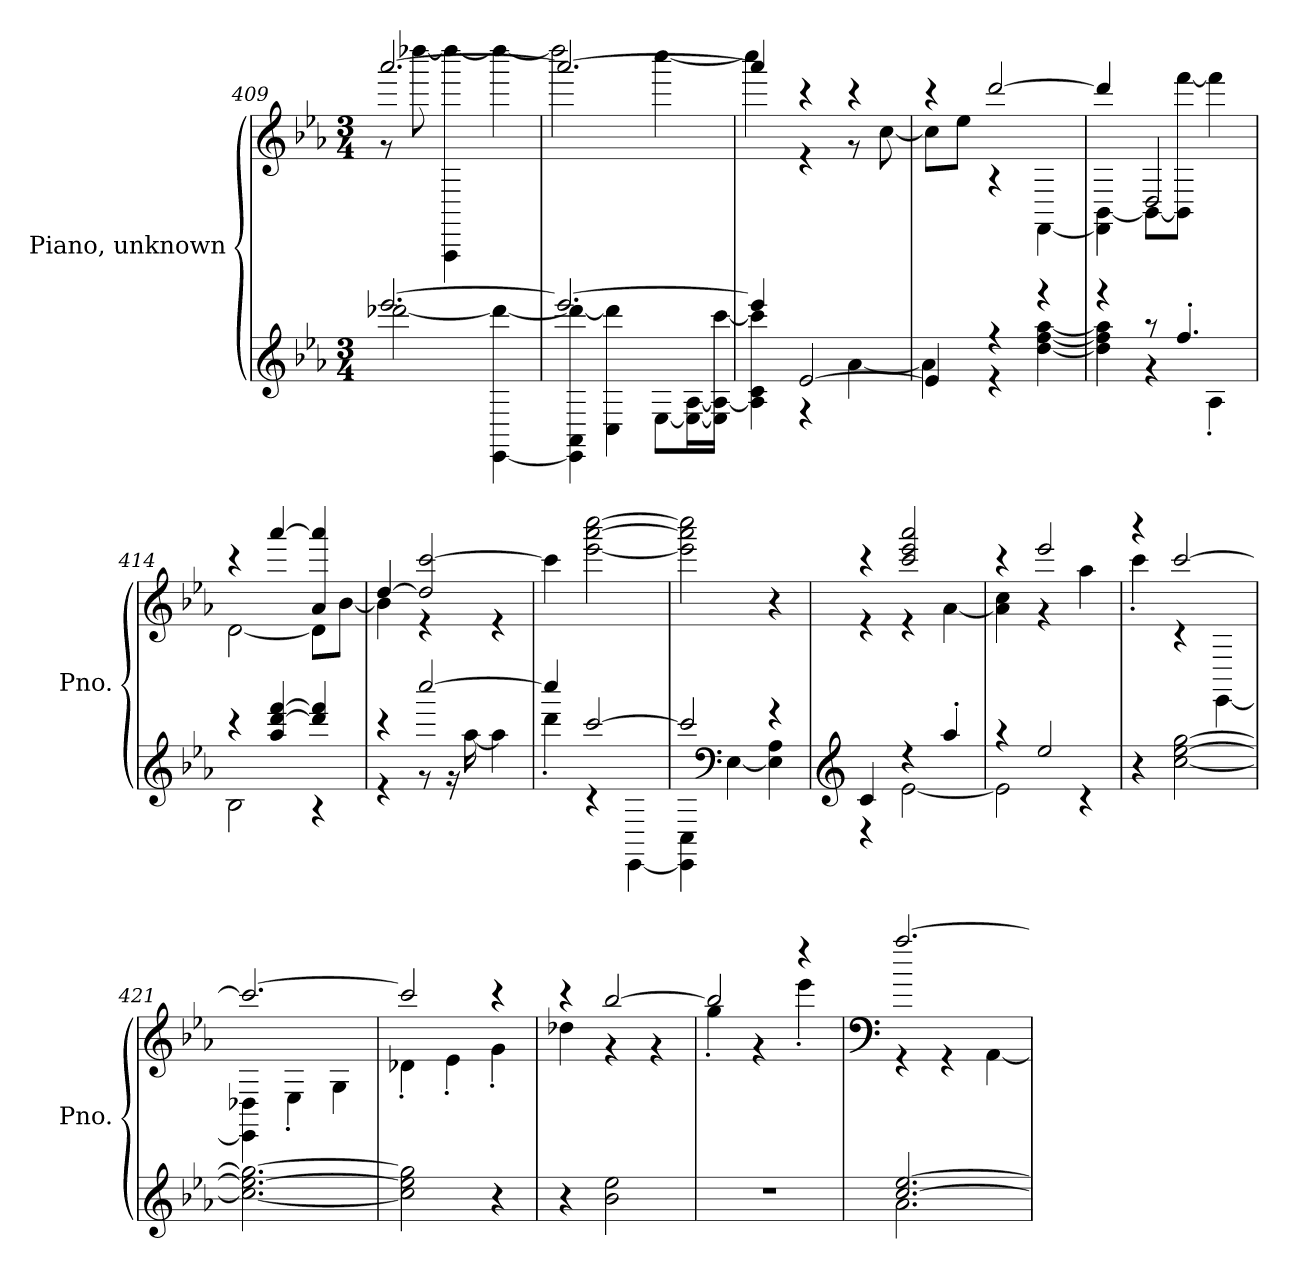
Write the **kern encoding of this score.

**kern	**kern
*part1	*part1
*staff2	*staff1
*I"Piano, unknown	*
*I'Pno.	*
*clefG2	*clefG2
*k[b-e-a-]	*k[b-e-a-]
*M3/4	*M3/4
=409	=409
*^	*^
[2.eee-/	[2ddd-X\	[2.aaa-/	8r
.	.	.	[8dddd-X\
.	.	.	4AAA-\ 4dddd-\_
.	[4EE-\ 4ddd-\_	.	4dddd-\_
=410	=410	=410	=410
2.eee-/_	4EE-\] 4AA-\ 4ddd-\_	2.aaa-/_	2dddd-\]
.	4C\ 4ddd-\]	.	.
.	[8E-\L	.	[4cccc\
.	16E-\_ [16A-\L	.	.
.	16E-\] 16A-\_ [16ccc\JJ	.	.
=411	=411	=411	=411
4eee-/]	4A-\] 4c\ 4ccc\]	4aaa-/]	4cccc\]
[2e-/	4r	4r	4r
.	[4a-\	4r	8r
.	.	.	[8cc\
=412	=412	=412	=412
4e-/]	4a-\]	4r	8cc\L]
.	.	.	8ee-\J
4r	4r	[2ddd/	4r
4r	[4dd\ [4ff\ [4aa-\	.	[4FF\
!!LO:LB:g=z	!!
=413	=413	=413	=413
4r	4dd\] 4ff\] 4aa-\]	4ddd/]	4FF\] [4BB-\
8r	4r	2D/	8BB-\L_
4.ff'/	.	.	8BB-\] [8fff\J
.	4A-'\	.	4fff\]
=414	=414	=414	=414
4r	2B-\	4r	[2d\
4aa-/ [4ddd/ [4fff/	.	[4aaa-/	.
4ddd/] 4fff/]	4r	4a-/ 4aaa-/]	8d\L]
.	.	.	[8b-\J
=415	=415	=415	=415
4r	4r	[4dd/	4b-\]
[2cccc/	8r	2dd/] [2ccc/	4r
.	16r	.	.
.	[16aa-\	.	.
.	4aa-\]	.	4r
*	*	*v	*v
=416	=416	=416
4cccc/]	4ddd'\	4ccc\]
[2ccc/	4r	[2eee-\ [2aaa-\ [2cccc\
.	[4EE-\	.
=417	=417	=417
2ccc/]	4EE-\] 4C\	2eee-\] 2aaa-\] 2cccc\]
*clefF4	*	*
.	[4E-\	.
4r	4E-\] 4A-\	4r
=418	=418	=418
*clefG2	*	*
*	*	*^
4c/	4r	4r	4r
4r	[2e-\	2ccc/ 2eee-/ 2aaa-/	4r
4aa-'/	.	.	[4a-\
=419	=419	=419	=419
4r	2e-\]	4r	4a-\] 4cc\
2ee-/	.	2eee-/	4r
.	4r	.	4aa-\
*v	*v	*	*
!!LO:PB:g=z	!!
=420	=420	=420
4r	4r	4ccc'\
[2cc\ [2ee-\ [2gg\	[2ccc/	4r
.	.	[4EE-\
=421	=421	=421
2.cc\_ 2.ee-\_ 2.gg\_	2.ccc/_	4EE-\] 4D-X\
.	.	4E-'\
.	.	4G\
=422	=422	=422
2cc\] 2ee-\] 2gg\]	2ccc/]	4d-X'\
.	.	4e-'\
4r	4r	4g'\
=423	=423	=423
4r	4r	4dd-X\
2b-\ 2ee-\	[2bb-/	4r
.	.	4r
=424	=424	=424
2.r	2bb-/]	4gg'\
.	.	4r
.	4r	4eee-'\
=425	=425	=425
*	*clefF4	*
*^	*	*
[2.cc/ [2.ee-/	2.a-\	[2.aa-/	4r
.	.	.	4r
.	.	.	[4AA-\
*v	*v	*	*
*	*v	*v
=	=
*-	*-
